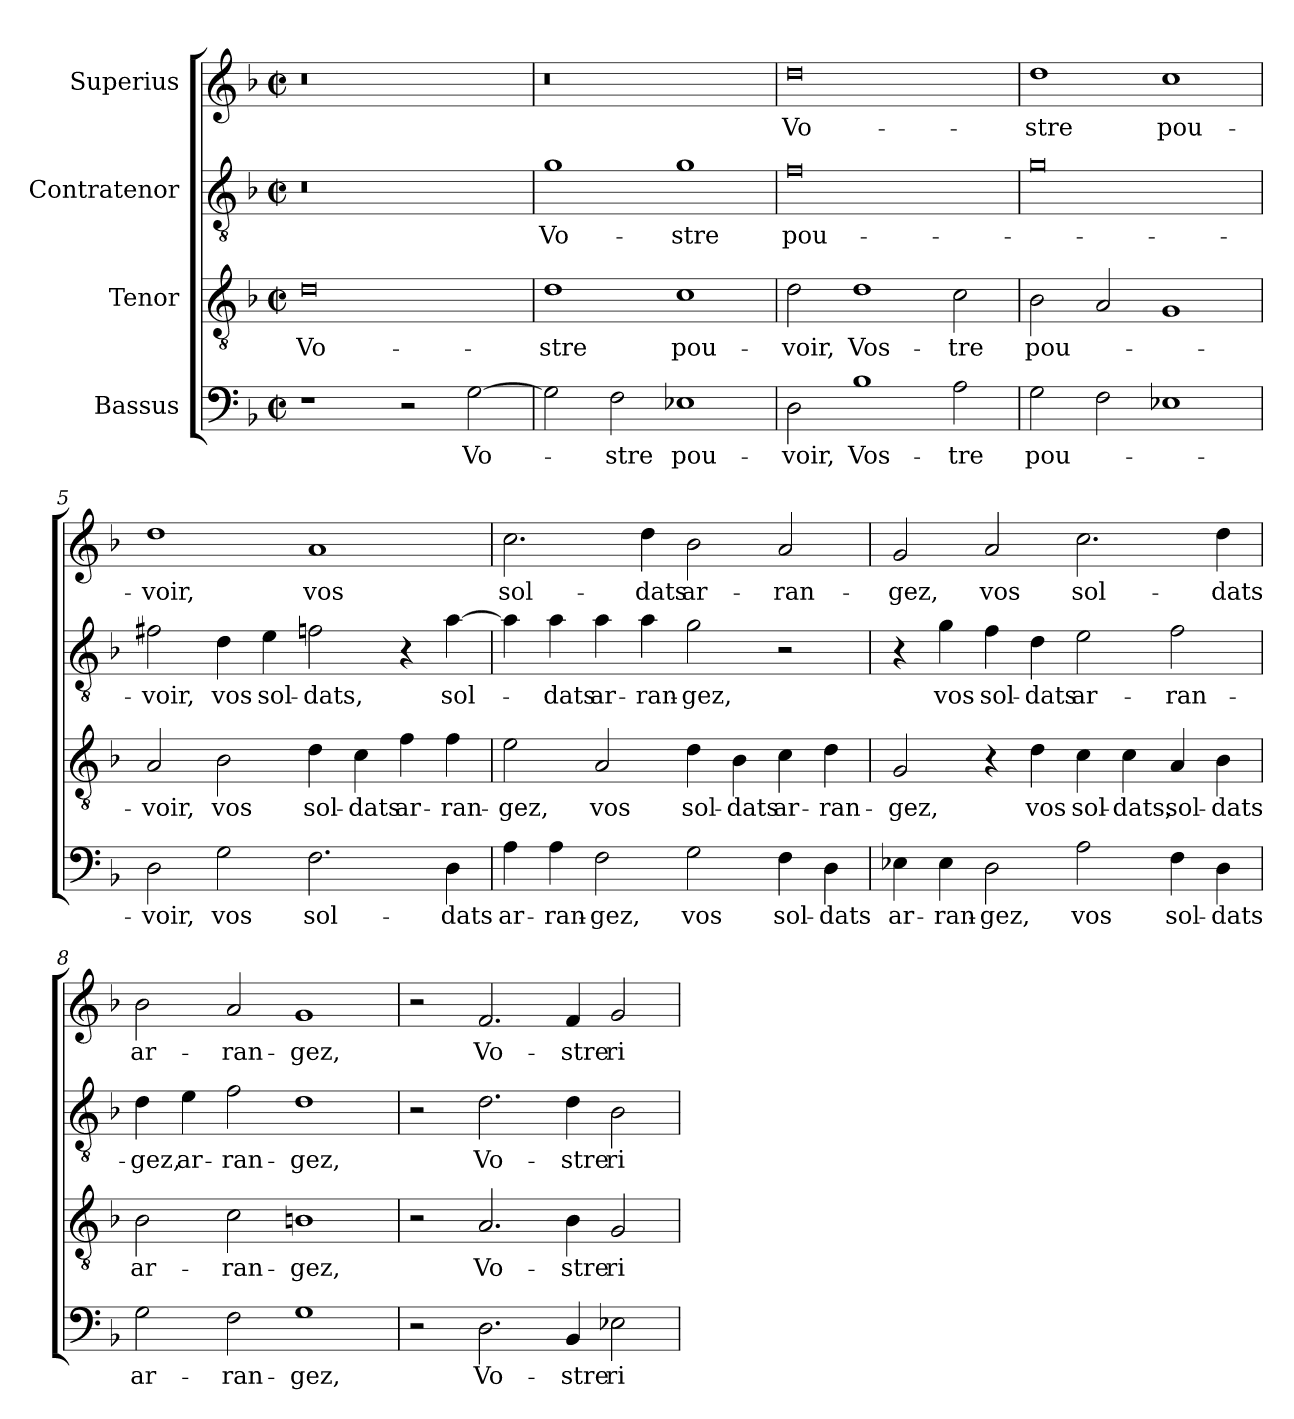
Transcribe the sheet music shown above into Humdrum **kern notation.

**kern	**text	**kern	**text	**kern	**text	**kern	**text
*part4	*part4	*part3	*part3	*part2	*part2	*part1	*part1
*staff4	*staff4	*staff3	*staff3	*staff2	*staff2	*staff1	*staff1
*I"Bassus	*	*I"Tenor	*	*I"Contratenor	*	*I"Superius	*
*clefF4	*	*clefGv2	*	*clefGv2	*	*clefG2	*
*k[b-]	*	*k[b-]	*	*k[b-]	*	*k[b-]	*
*F:	*	*F:	*	*F:	*	*F:	*
*M2/2	*	*M2/2	*	*M2/2	*	*M2/2	*
*met(c|)	*	*met(c|)	*	*met(c|)	*	*met(c|)	*
=1	=1	=1	=1	=1	=1	=1	=1
!	!	!	!	!LO:N:vis=0	!	!LO:N:vis=0	!
1r	.	0d\	Vo-	1r	.	1r	.
2r	.	.	.	1ryy	.	1ryy	.
[2G\	Vo-	.	.	.	.	.	.
=2	=2	=2	=2	=2	=2	=2	=2
!	!	!	!	!	!	!LO:N:vis=0	!
2G\]	.	1d\	-stre	1g\	Vo-	1r	.
2F\	-stre	.	.	.	.	.	.
1E-X\	pou-	1c\	pou-	1g\	-stre	1ryy	.
=3	=3	=3	=3	=3	=3	=3	=3
2D\	-voir,	2d\	-voir,	0f\	pou-	0dd\	Vo-
1B-\	Vos-	1d\	Vos-	.	.	.	.
2A\	-tre	2c\	-tre	.	.	.	.
=4	=4	=4	=4	=4	=4	=4	=4
2G\	pou-	2B-\	pou-	0g\	.	1dd\	-stre
2F\	.	2A/	.	.	.	.	.
1E-X\	.	1G/	.	.	.	1cc\	pou-
=5	=5	=5	=5	=5	=5	=5	=5
2D\	-voir,	2A/	-voir,	2f#X\	-voir,	1dd\	-voir,
2G\	vos	2B-\	vos	4d\	vos	.	.
.	.	.	.	4e\	sol-	.	.
2.F\	sol-	4d\	sol-	2fn\	-dats,	1a/	vos
.	.	4c\	-dats	.	.	.	.
.	.	4f\	ar-	4r	.	.	.
4D\	-dats	4f\	-ran-	[4a\	sol-	.	.
!!LO:LB:g=z
=6	=6	=6	=6	=6	=6	=6	=6
4A\	ar-	2e\	-gez,	4a\]	.	2.cc\	sol-
4A\	-ran-	.	.	4a\	-dats	.	.
2F\	-gez,	2A/	vos	4a\	ar-	.	.
.	.	.	.	4a\	-ran-	4dd\	-dats
2G\	vos	4d\	sol-	2g\	-gez,	2b-\	ar-
.	.	4B-\	-dats	.	.	.	.
4F\	sol-	4c\	ar-	2r	.	2a/	-ran-
4D\	-dats	4d\	-ran-	.	.	.	.
=7	=7	=7	=7	=7	=7	=7	=7
4E-X\	ar-	2G/	-gez,	4r	.	2g/	-gez,
4E-\	-ran-	.	.	4g\	vos	.	.
2D\	-gez,	4r	.	4f\	sol-	2a/	vos
.	.	4d\	vos	4d\	-dats	.	.
2A\	vos	4c\	sol-	2e\	ar-	2.cc\	sol-
.	.	4c\	-dats,	.	.	.	.
4F\	sol-	4A/	sol-	2f\	-ran-	.	.
4D\	-dats	4B-\	-dats	.	.	4dd\	-dats
=8	=8	=8	=8	=8	=8	=8	=8
2G\	ar-	2B-\	ar-	4d\	-gez,	2b-\	ar-
.	.	.	.	4e\	ar-	.	.
2F\	-ran-	2c\	-ran-	2f\	-ran-	2a/	-ran-
1G\	-gez,	1Bn\	-gez,	1d\	-gez,	1g/	-gez,
=9	=9	=9	=9	=9	=9	=9	=9
2r	.	2r	.	2r	.	2r	.
2.D\	Vo-	2.A/	Vo-	2.d\	Vo-	2.f/	Vo-
4BB-/	-stre	4B-\	-stre	4d\	-stre	4f/	-stre
2E-X\	ri-	2G/	ri-	2B-\	ri-	2g/	ri-
=	=	=	=	=	=	=	=
*-	*-	*-	*-	*-	*-	*-	*-
